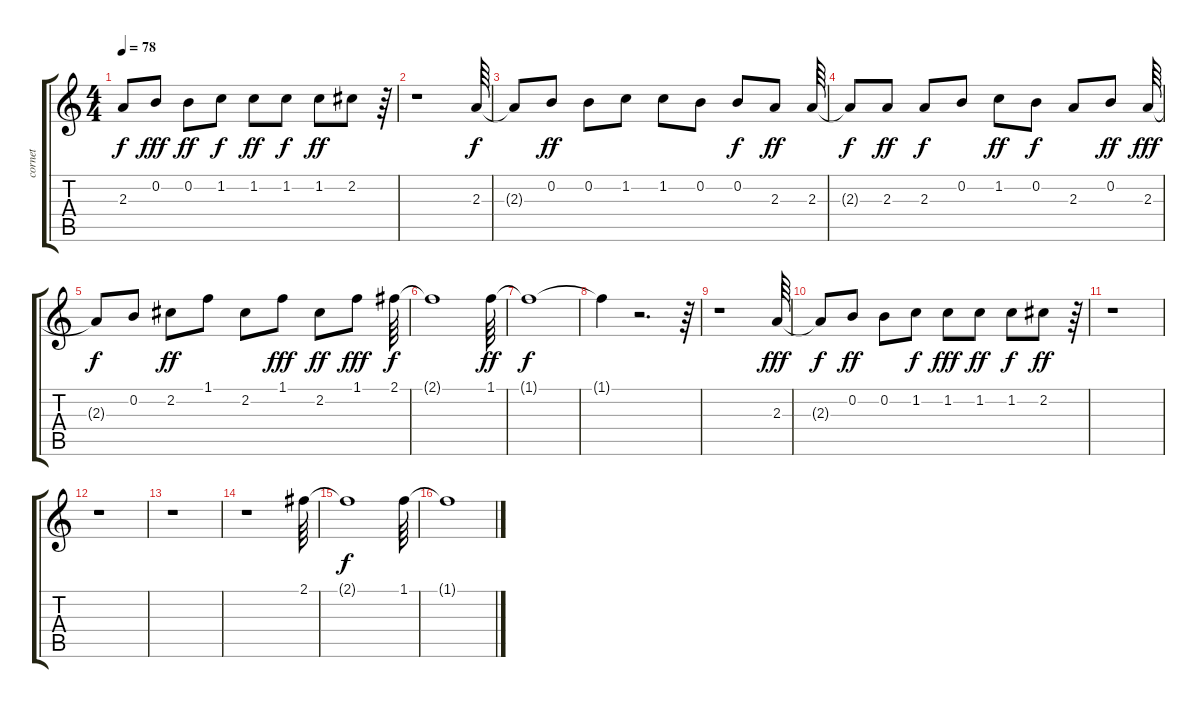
\track ("cornet" "cornet") {instrument distortionguitar}
\staff {score tabs}
\tuning (E4 B3 G3 D3 A2 E2) {hide}
\ts (4 4)
\tempo 78
\clef g2
\ks c
2.3{t}.8{dy f} 0.2.8{dy fff} 0.2.8{dy ff} 1.2.8{dy f} 1.2.8{dy ff} 1.2.8{dy f} 1.2.8{dy ff} 2.2.8 r.64 |
r.1 2.3.64{dy f} |
2.3{t}.8 0.2.8{dy ff} 0.2.8 1.2.8 1.2.8 0.2.8 0.2.8{dy f} 2.3.8{dy ff} 2.3.64 |
2.3{t}.8{dy f} 2.3.8{dy ff} 2.3.8{dy f} 0.2.8 1.2.8{dy ff} 0.2.8{dy f} 2.3.8 0.2.8{dy ff} 2.3.64{dy fff} |
2.3{t}.8{dy f} 0.2.8 2.2.8{dy ff} 1.1.8 2.2.8 1.1.8{dy fff} 2.2.8{dy ff} 1.1.8{dy fff} 2.1.64{dy f} |
2.1{t}.1 1.1.64{dy ff} |
1.1{t}.1{dy f} |
1.1{t}.4 r.2{d} r.64 |
r.1 2.3.64{dy fff volume 15} |
2.3{t}.8{dy f} 0.2.8{dy ff} 0.2.8 1.2.8{dy f} 1.2.8{dy fff} 1.2.8{dy ff} 1.2.8{dy f} 2.2.8{dy ff} r.64 |
r.1 |
r.1 |
r.1 |
r.1 2.1.64 |
2.1{t}.1{dy f} 1.1.64 |
1.1{t}.1
